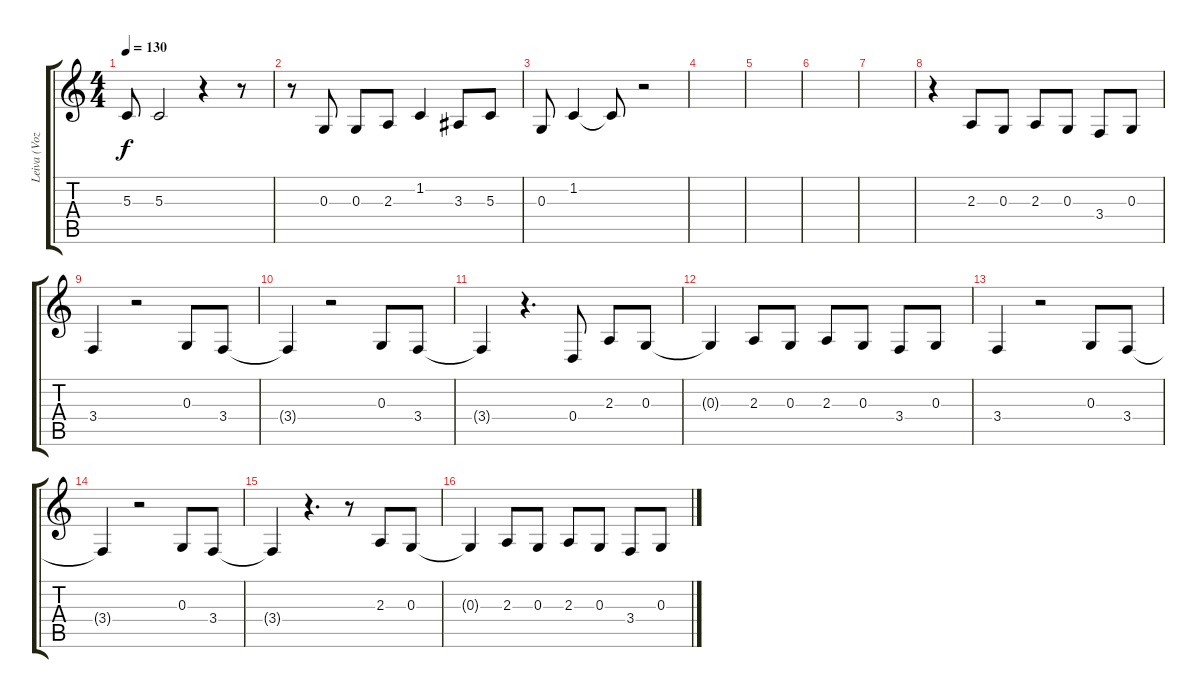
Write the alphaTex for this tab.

\track ("Leiva (Voz)" "Leiva (Voz") {instrument cello}
\staff {score tabs}
\tuning (E4 B3 G3 D3 A2 E2) {hide}
\ts (4 4)
\tempo 130
\clef g2
\ks c
5.3.8{dy f} 5.3.2 r.4 r.8 |
r.8 0.3.8 0.3.8 2.3.8 1.2.4 3.3.8 5.3.8 |
0.3.8 1.2.4 1.2{t}.8 r.2 |
|
|
|
|
r.4 2.3.8 0.3.8 2.3.8 0.3.8 3.4.8 0.3.8 |
3.4.4 r.2 0.3.8 3.4.8 |
3.4{t}.4 r.2 0.3.8 3.4.8 |
3.4{t}.4 r.4{d} 0.4.8 2.3.8 0.3.8 |
0.3{t}.4 2.3.8 0.3.8 2.3.8 0.3.8 3.4.8 0.3.8 |
3.4.4 r.2 0.3.8 3.4.8 |
3.4{t}.4 r.2 0.3.8 3.4.8 |
3.4{t}.4 r.4{d} r.8 2.3.8 0.3.8 |
0.3{t}.4 2.3.8 0.3.8 2.3.8 0.3.8 3.4.8 0.3.8
